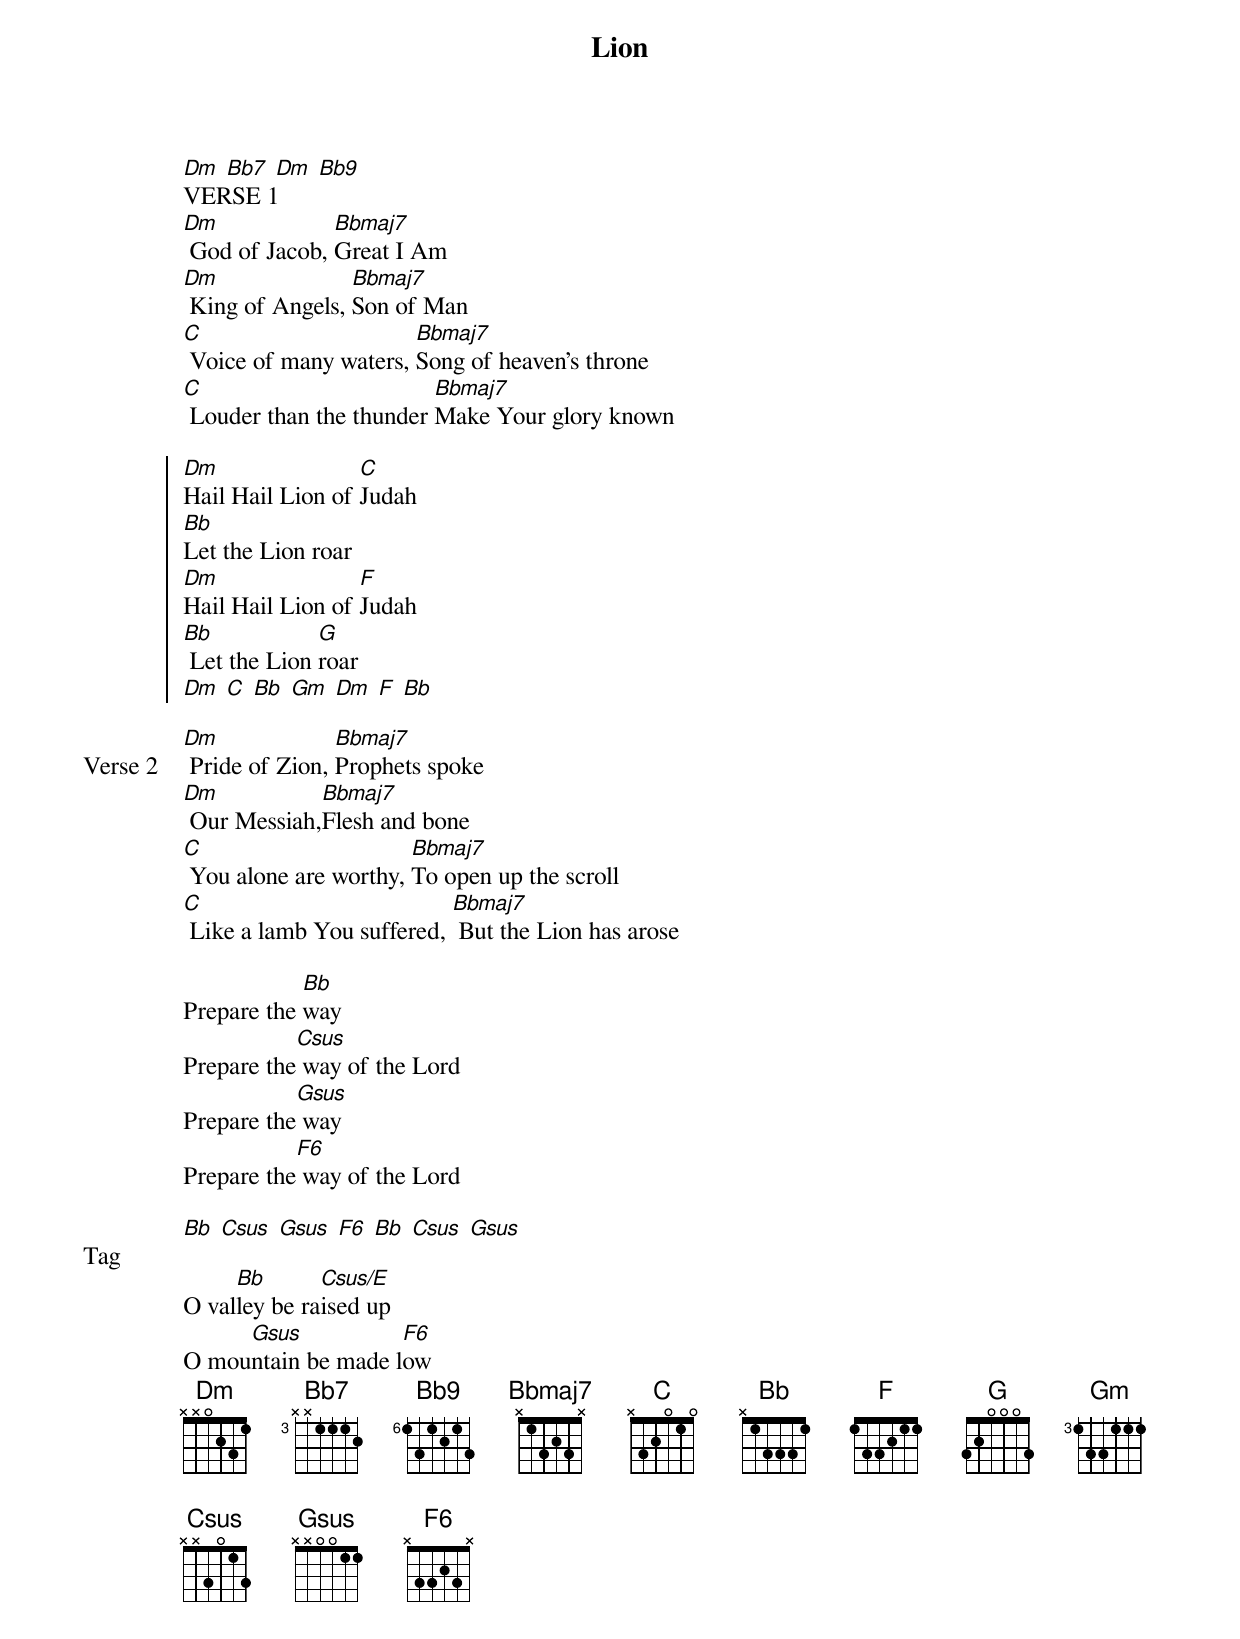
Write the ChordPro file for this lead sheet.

{title: Lion}
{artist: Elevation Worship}
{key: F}
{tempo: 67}

{start_of_verse}
[Dm] [Bb7] [Dm] [Bb9]
VERSE 1
[Dm] God of Jacob, [Bbmaj7]Great I Am
[Dm] King of Angels, [Bbmaj7]Son of Man
[C] Voice of many waters, [Bbmaj7]Song of heaven's throne
[C] Louder than the thunder [Bbmaj7]Make Your glory known
{end_of_verse}

{start_of_chorus}
[Dm]Hail Hail Lion of [C]Judah
[Bb]Let the Lion roar
[Dm]Hail Hail Lion of [F]Judah
[Bb] Let the Lion [G]roar
[Dm] [C] [Bb] [Gm] [Dm] [F] [Bb]
{end_of_chorus}

{start_of_verse: Verse 2}
[Dm] Pride of Zion, [Bbmaj7]Prophets spoke
[Dm] Our Messiah,[Bbmaj7]Flesh and bone
[C] You alone are worthy, [Bbmaj7]To open up the scroll
[C] Like a lamb You suffered, [Bbmaj7] But the Lion has arose
{end_of_verse}

{start_of_bridge}
Prepare the [Bb]way
Prepare the[Csus] way of the Lord
Prepare the[Gsus] way
Prepare the[F6] way of the Lord
{end_of_bridge}

{start_of_bridge: Tag}
[Bb] [Csus] [Gsus] [F6] [Bb] [Csus] [Gsus]
{end_of_bridge}

{start_of_bridge}
O val[Bb]ley be ra[Csus/E]ised up
O mou[Gsus]ntain be made l[F6]ow
{end_of_bridge}
